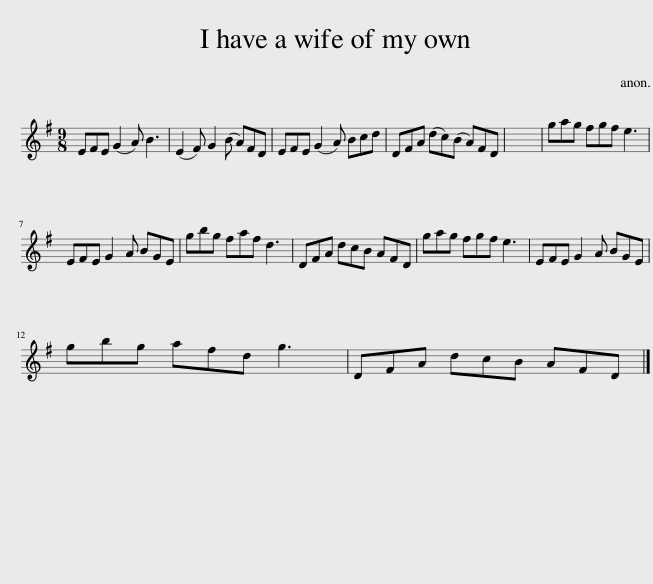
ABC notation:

X:1
L:1/8
M:9/8
I:linebreak $
K:G
V:1 treble
V:1
 EFE (G2 A) B3 | (E2 F) G2 (B A)FD | EFE (G2 A) Bcd | DFA (dc)(B A)FD | x9 | %5
 gag fgf e3 |$ EFE G2 A BGE | gbg faf d3 | DFA dcB AFD | gag fgf e3 | %10
 EFE G2 A BGE |$ gbg afd g3 | DFA dcB AFD |] %13
